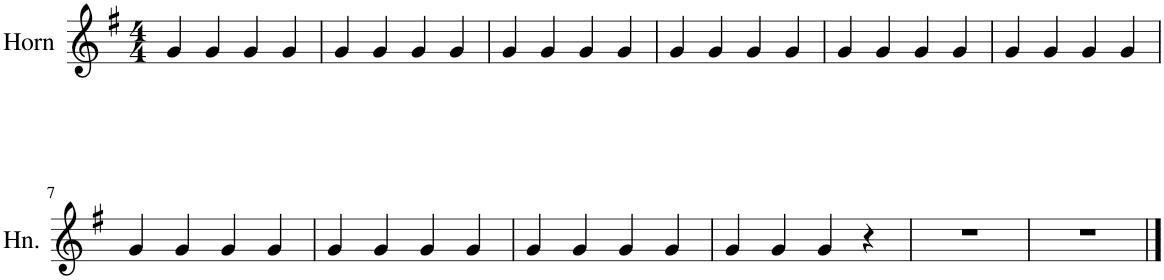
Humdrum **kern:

**kern
*part1
*staff1
*I"Horn
*I'Hn.
*clefG2
*Trd4c7
*k[f#]
*M4/4
=1
4g/
4g/
4g/
4g/
=2
4g/
4g/
4g/
4g/
=3
4g/
4g/
4g/
4g/
=4
4g/
4g/
4g/
4g/
=5
4g/
4g/
4g/
4g/
=6
4g/
4g/
4g/
4g/
!!LO:LB:g=z
=7
4g/
4g/
4g/
4g/
=8
4g/
4g/
4g/
4g/
=9
4g/
4g/
4g/
4g/
=10
4g/
4g/
4g/
4r
=11
1r
=12
1r
==
*-
